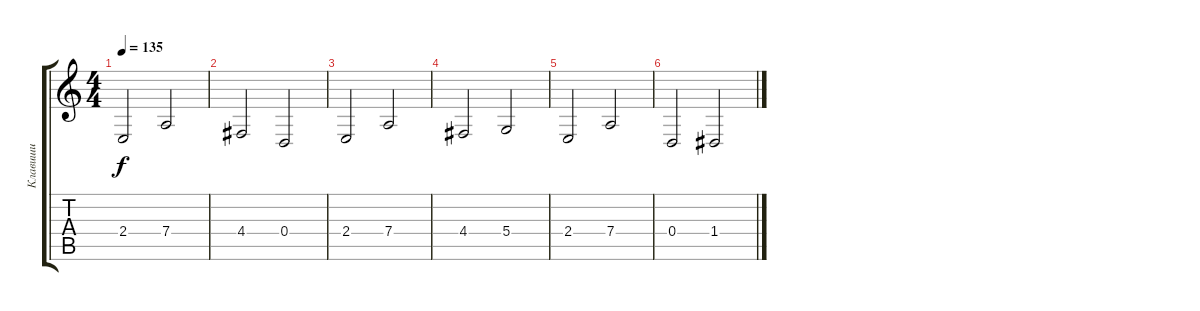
\track ("Клавиши" "Клавиши") {instrument stringensemble2}
\staff {score tabs}
\tuning (E4 B3 G3 D3 A2 E2) {hide}
\ts (4 4)
\tempo 135
\clef g2
\ks c
2.4.2{dy f} 7.4.2 |
4.4.2 0.4.2 |
2.4.2 7.4.2 |
4.4.2 5.4.2 |
2.4.2 7.4.2 |
0.4.2 1.4.2
